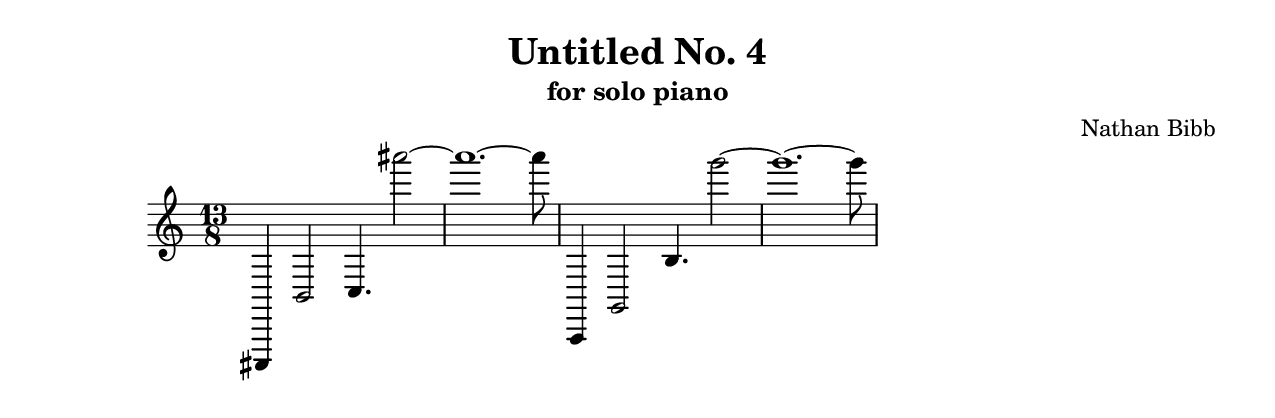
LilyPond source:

\version "2.12.0"
\header {
  title = "Untitled No. 4"
  subtitle = "for solo piano"
  composer = "Nathan Bibb"
}
\include "english.ly"
\paper {
 #(set-paper-size "letter")
}


sol = {
	\time 13/8
	cs,,4	b,2	c4.	as'''2 ~ as'''1. ~ as'''8	|
	a,,4	g,2	b4.	g'''2 ~ g'''1. ~ g'''8		|

}
\score {
	\new Staff \sol
	\layout { }
}	

\score {
	\unfoldRepeats {
		\new Staff \sol
		}
 		\midi {
 			\context {
				\Score
				tempoWholesPerMinute = #(ly:make-moment 111 8)
			}
 		}
 	}

